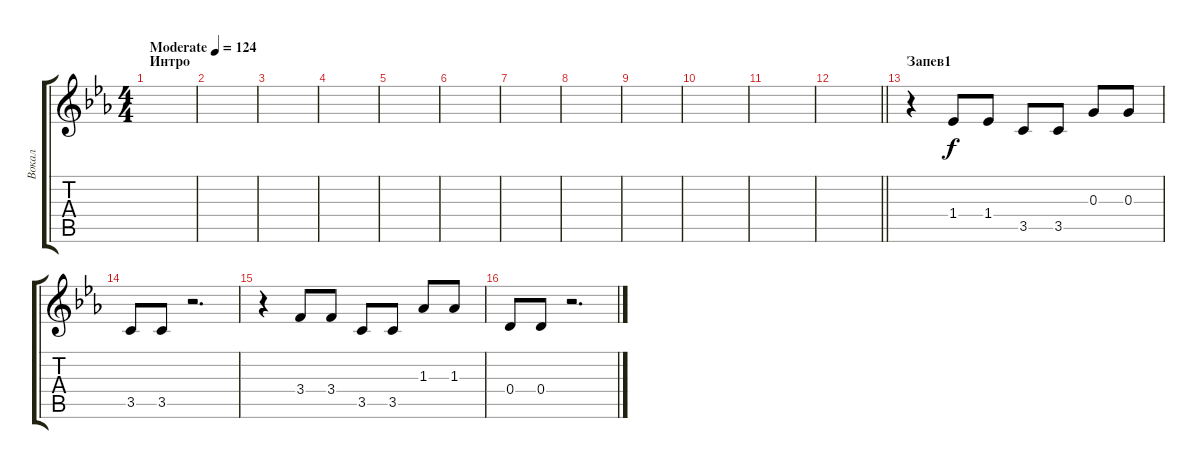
\track ("Вокал" "Вокал") {mute instrument contrabass}
\staff {score tabs}
\tuning (E4 B3 G3 D3 A2 E2) {hide}
\ts (4 4)
\section ("" "Интро")
\tempo (124 "Moderate")
\clef g2
\ks cminor
|
|
|
|
|
|
|
|
|
|
|
\barLineRight lightlight
|
\section ("" "Запев1")
r.4 1.4.8 1.4.8 3.5.8 3.5.8 0.3.8 0.3.8 |
3.5.8 3.5.8 r.2{d} |
r.4 3.4.8 3.4.8 3.5.8 3.5.8 1.3.8 1.3.8 |
0.4.8 0.4.8 r.2{d}
